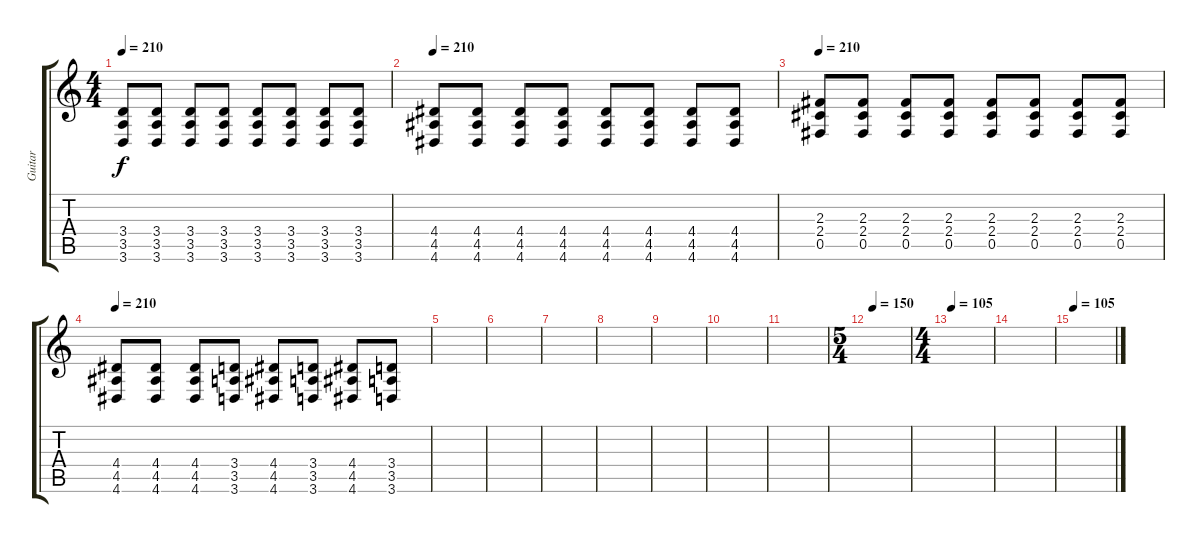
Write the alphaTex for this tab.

\track ("Guitar" "Guitar") {instrument distortionguitar}
\staff {score tabs}
\tuning (Db4 Ab3 E3 B2 Gb2 B1) {hide}
\ts (4 4)
\tempo 210
\clef g2
\ks c
(3.4 3.5 3.6).8{dy f} (3.4 3.5 3.6).8 (3.4 3.5 3.6).8 (3.4 3.5 3.6).8 (3.4 3.5 3.6).8 (3.4 3.5 3.6).8 (3.4 3.5 3.6).8 (3.4 3.5 3.6).8 |
\tempo 210
(4.4 4.5 4.6).8 (4.4 4.5 4.6).8 (4.4 4.5 4.6).8 (4.4 4.5 4.6).8 (4.4 4.5 4.6).8 (4.4 4.5 4.6).8 (4.4 4.5 4.6).8 (4.4 4.5 4.6).8 |
\tempo 210
(2.3 2.4 0.5).8 (2.3 2.4 0.5).8 (2.3 2.4 0.5).8 (2.3 2.4 0.5).8 (2.3 2.4 0.5).8 (2.3 2.4 0.5).8 (2.3 2.4 0.5).8 (2.3 2.4 0.5).8 |
\tempo 210
(4.4 4.5 4.6).8 (4.4 4.5 4.6).8 (4.4 4.5 4.6).8 (3.4 3.5 3.6).8 (4.4 4.5 4.6).8 (3.4 3.5 3.6).8 (4.4 4.5 4.6).8 (3.4 3.5 3.6).8 |
|
|
|
|
|
|
|
\ts (5 4)
\tempo (150 0.1)
|
\ts (4 4)
\tempo 105
|
|
\tempo 105
